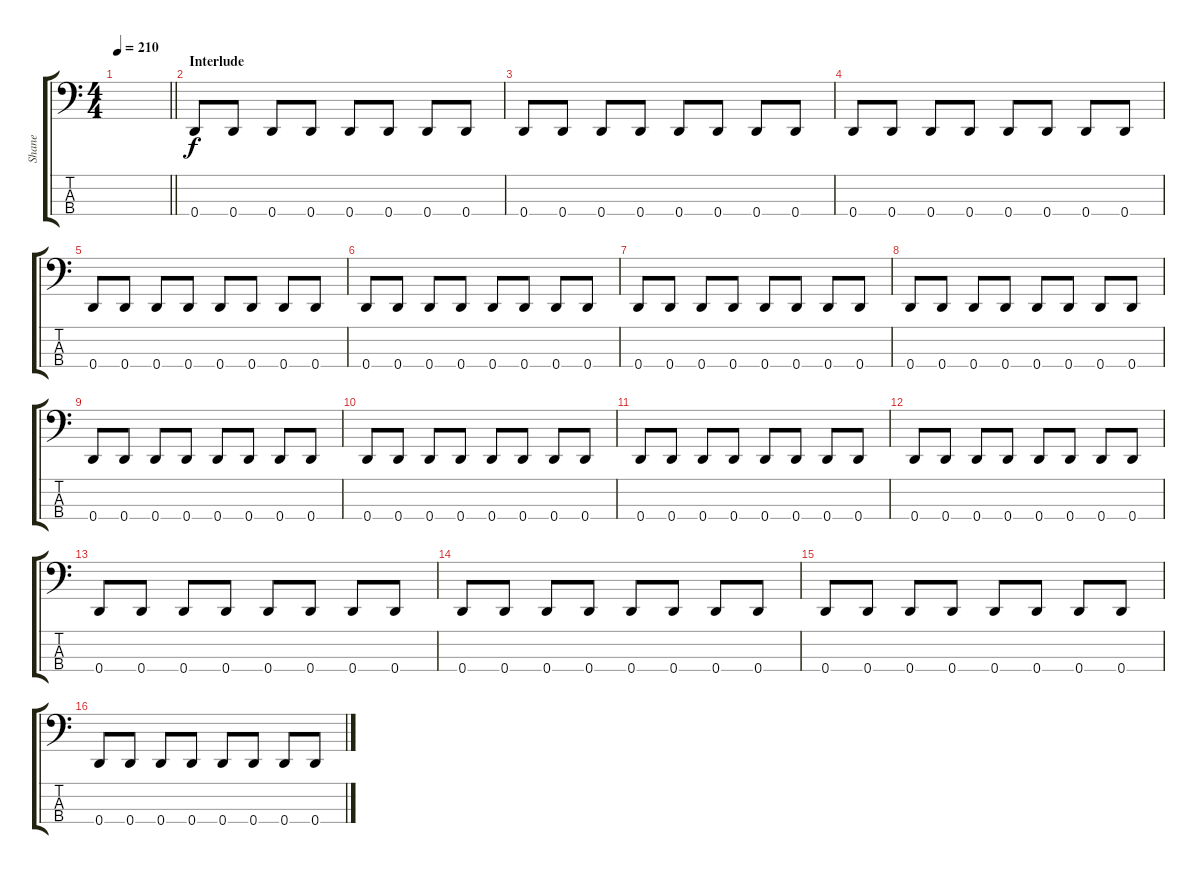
\track ("Shane" "Shane") {instrument electricbasspick}
\staff {score tabs}
\tuning (G2 D2 A1 D1) {hide}
\ts (4 4)
\tempo 210
\clef f4
\barLineRight lightlight
\ks c
|
\section ("" "Interlude")
0.4.8 0.4.8 0.4.8 0.4.8 0.4.8 0.4.8 0.4.8 0.4.8 |
0.4.8 0.4.8 0.4.8 0.4.8 0.4.8 0.4.8 0.4.8 0.4.8 |
0.4.8 0.4.8 0.4.8 0.4.8 0.4.8 0.4.8 0.4.8 0.4.8 |
0.4.8 0.4.8 0.4.8 0.4.8 0.4.8 0.4.8 0.4.8 0.4.8 |
0.4.8 0.4.8 0.4.8 0.4.8 0.4.8 0.4.8 0.4.8 0.4.8 |
0.4.8 0.4.8 0.4.8 0.4.8 0.4.8 0.4.8 0.4.8 0.4.8 |
0.4.8 0.4.8 0.4.8 0.4.8 0.4.8 0.4.8 0.4.8 0.4.8 |
0.4.8 0.4.8 0.4.8 0.4.8 0.4.8 0.4.8 0.4.8 0.4.8 |
0.4.8 0.4.8 0.4.8 0.4.8 0.4.8 0.4.8 0.4.8 0.4.8 |
0.4.8 0.4.8 0.4.8 0.4.8 0.4.8 0.4.8 0.4.8 0.4.8 |
0.4.8 0.4.8 0.4.8 0.4.8 0.4.8 0.4.8 0.4.8 0.4.8 |
0.4.8 0.4.8 0.4.8 0.4.8 0.4.8 0.4.8 0.4.8 0.4.8 |
0.4.8 0.4.8 0.4.8 0.4.8 0.4.8 0.4.8 0.4.8 0.4.8 |
0.4.8 0.4.8 0.4.8 0.4.8 0.4.8 0.4.8 0.4.8 0.4.8 |
0.4.8 0.4.8 0.4.8 0.4.8 0.4.8 0.4.8 0.4.8 0.4.8
